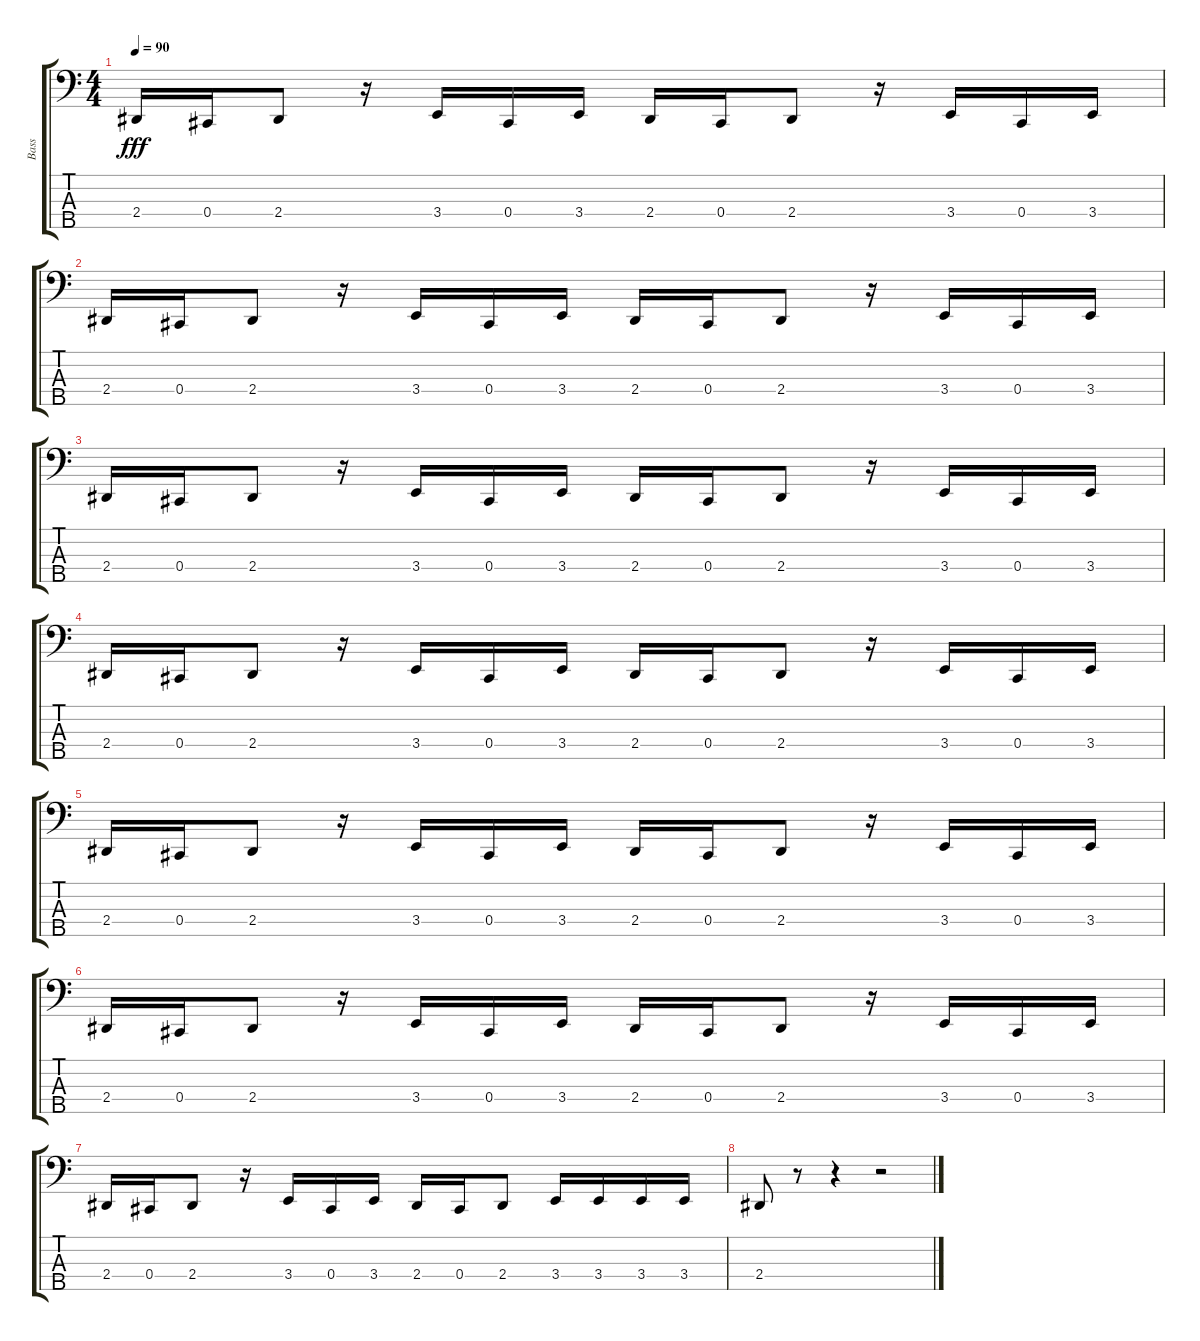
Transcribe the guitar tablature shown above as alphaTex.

\track ("Bass" "Bass") {instrument electricbasspick}
\staff {score tabs}
\tuning (Gb2 Db2 Ab1 Db1 Bb0) {hide}
\ts (4 4)
\tempo 90
\clef f4
\ks c
2.4.16{dy fff} 0.4.16 2.4.8 r.16 3.4.16 0.4.16 3.4.16 2.4.16 0.4.16 2.4.8 r.16 3.4.16 0.4.16 3.4.16 |
2.4.16 0.4.16 2.4.8 r.16 3.4.16 0.4.16 3.4.16 2.4.16 0.4.16 2.4.8 r.16 3.4.16 0.4.16 3.4.16 |
2.4.16 0.4.16 2.4.8 r.16 3.4.16 0.4.16 3.4.16 2.4.16 0.4.16 2.4.8 r.16 3.4.16 0.4.16 3.4.16 |
2.4.16 0.4.16 2.4.8 r.16 3.4.16 0.4.16 3.4.16 2.4.16 0.4.16 2.4.8 r.16 3.4.16 0.4.16 3.4.16 |
2.4.16 0.4.16 2.4.8 r.16 3.4.16 0.4.16 3.4.16 2.4.16 0.4.16 2.4.8 r.16 3.4.16 0.4.16 3.4.16 |
2.4.16 0.4.16 2.4.8 r.16 3.4.16 0.4.16 3.4.16 2.4.16 0.4.16 2.4.8 r.16 3.4.16 0.4.16 3.4.16 |
2.4.16 0.4.16 2.4.8 r.16 3.4.16 0.4.16 3.4.16 2.4.16 0.4.16 2.4.8 3.4.16 3.4.16 3.4.16 3.4.16 |
2.4.8 r.8 r.4 r.2
